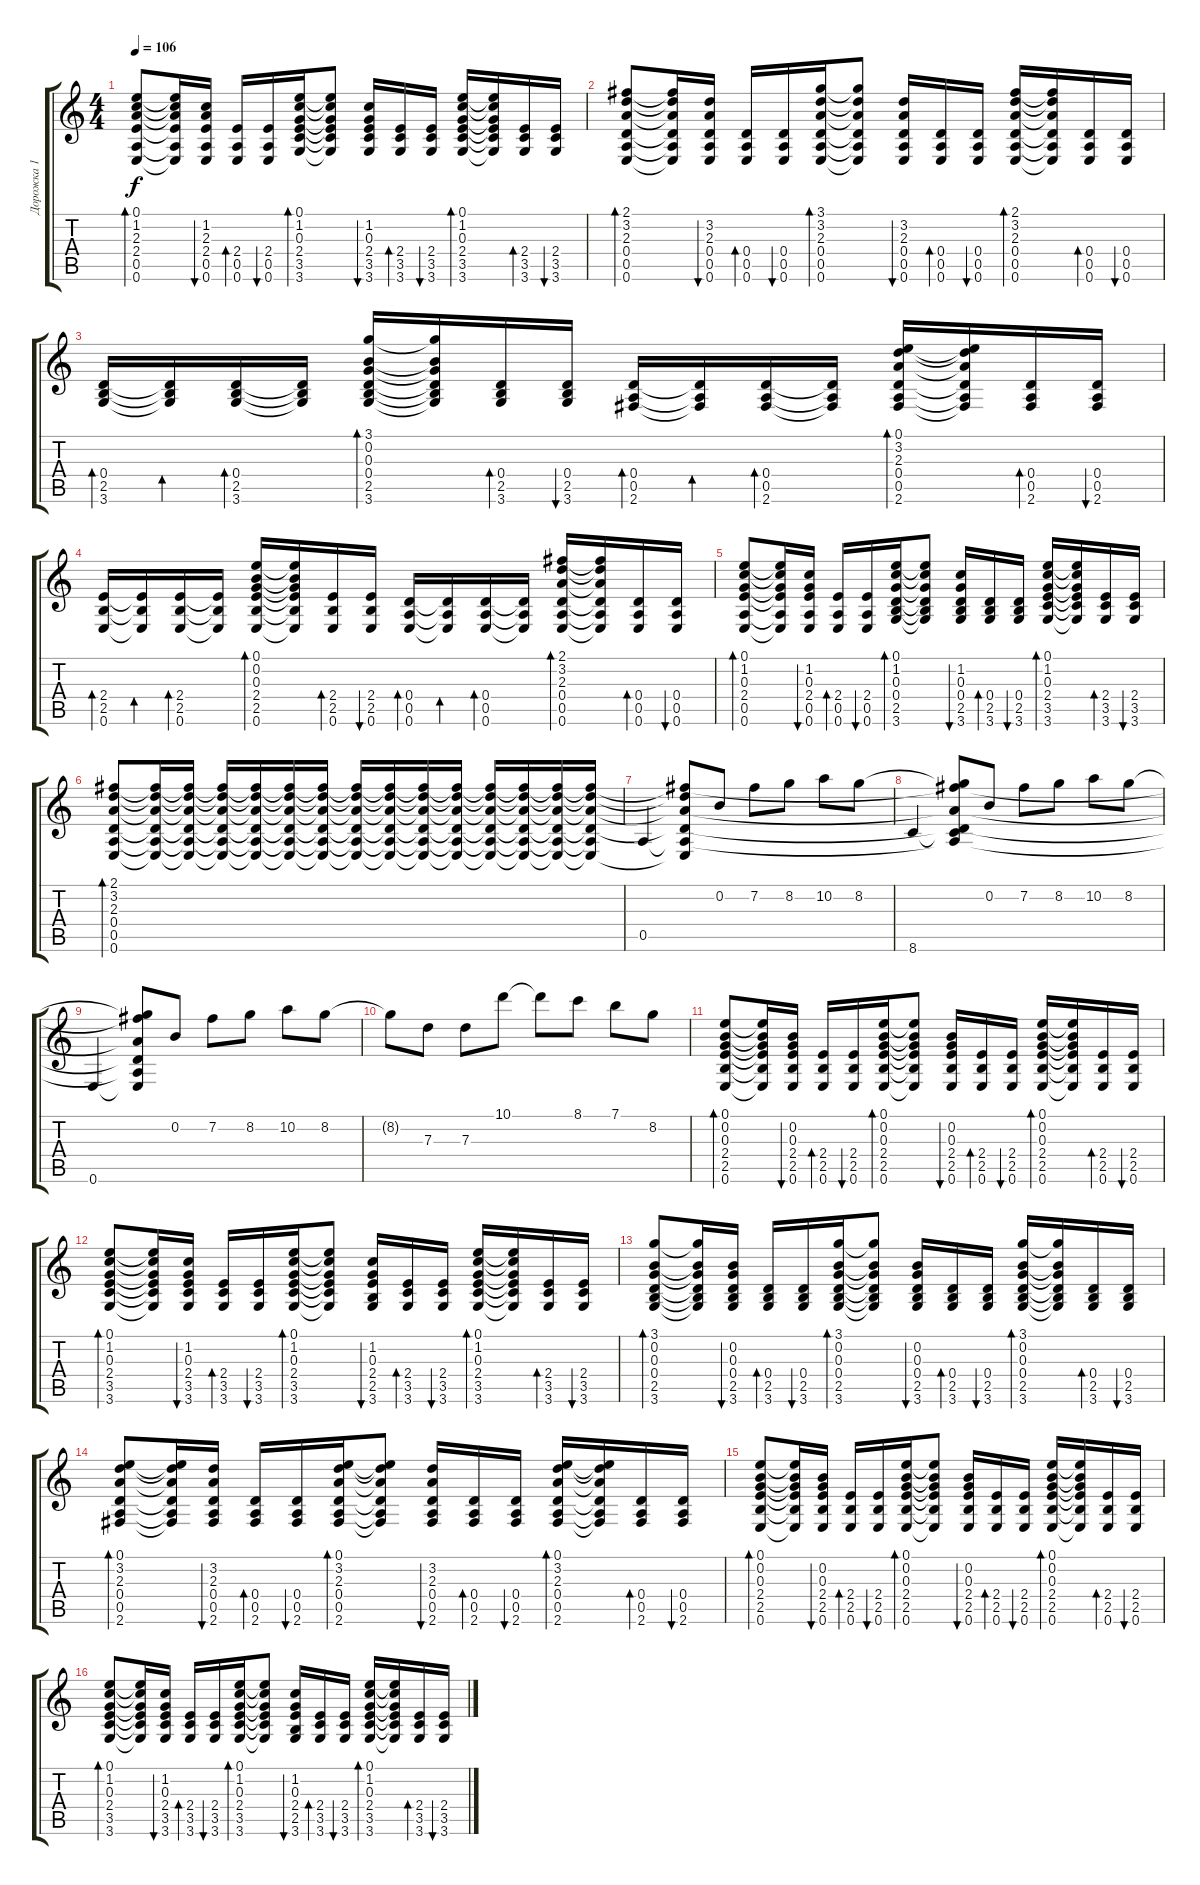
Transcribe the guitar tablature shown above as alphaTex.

\track ("Дорожка 1" "Дорожка 1") {instrument acousticguitarsteel}
\staff {score tabs}
\tuning (E4 B3 G3 D3 A2 E2) {hide}
\ts (4 4)
\tempo 106
\clef g2
\ks c
(0.1 1.2 2.3 2.4 0.5 0.6).8{bd 60 dy f} (0.1{t} 1.2{t} 2.3{t} 2.4{t} 0.5{t} 0.6{t}).16 (1.2 2.3 2.4 0.5 0.6).16{bu 60} (2.4 0.5 0.6).16{bd 60} (2.4 0.5 0.6).16{bu 60} (0.1 1.2 0.3 2.4 3.5 3.6).16{bd 60} (0.1{t} 1.2{t} 0.3{t} 2.4{t} 3.5{t} 3.6{t}).8 (1.2 0.3 2.4 3.5 3.6).16{bu 60} (2.4 3.5 3.6).16{bd 60} (2.4 3.5 3.6).16{bu 60} (0.1 1.2 0.3 2.4 3.5 3.6).16{bd 60} (0.1{t} 1.2{t} 0.3{t} 2.4{t} 3.5{t} 3.6{t}).16 (2.4 3.5 3.6).16{bd 60} (2.4 3.5 3.6).16{bu 60} |
(2.1 3.2 2.3 0.4 0.5 0.6).8{bd 60} (2.1{t} 3.2{t} 2.3{t} 0.4{t} 0.5{t} 0.6{t}).16 (3.2 2.3 0.4 0.5 0.6).16{bu 60} (0.4 0.5 0.6).16{bd 60} (0.4 0.5 0.6).16{bu 60} (3.1 3.2 2.3 0.4 0.5 0.6).16{bd 60} (3.1{t} 3.2{t} 2.3{t} 0.4{t} 0.5{t} 0.6{t}).8 (3.2 2.3 0.4 0.5 0.6).16{bu 60} (0.4 0.5 0.6).16{bd 60} (0.4 0.5 0.6).16{bu 60} (2.1 3.2 2.3 0.4 0.5 0.6).16{bd 60} (2.1{t} 3.2{t} 2.3{t} 0.4{t} 0.5{t} 0.6{t}).16 (0.4 0.5 0.6).16{bd 60} (0.4 0.5 0.6).16{bu 60} |
(0.4 2.5 3.6).16{bd 60} (0.4{t} 2.5{t} 3.6{t}).16{bd 60} (0.4 2.5 3.6).16{bd 60} (0.4{t} 2.5{t} 3.6{t}).16 (3.1 0.2 0.3 0.4 2.5 3.6).16{bd 60} (3.1{t} 0.2{t} 0.3{t} 0.4{t} 2.5{t} 3.6{t}).16 (0.4 2.5 3.6).16{bd 60} (0.4 2.5 3.6).16{bu 60} (0.4 0.5 2.6).16{bd 60} (0.4{t} 0.5{t} 2.6{t}).16{bd 60} (0.4 0.5 2.6).16{bd 60} (0.4{t} 0.5{t} 2.6{t}).16 (0.1 3.2 2.3 0.4 0.5 2.6).16{bd 60} (0.1{t} 3.2{t} 2.3{t} 0.4{t} 0.5{t} 2.6{t}).16 (0.4 0.5 2.6).16{bd 60} (0.4 0.5 2.6).16{bu 60} |
(2.4 2.5 0.6).16{bd 60} (2.4{t} 2.5{t} 0.6{t}).16{bd 60} (2.4 2.5 0.6).16{bd 60} (2.4{t} 2.5{t} 0.6{t}).16 (0.1 0.2 0.3 2.4 2.5 0.6).16{bd 60} (0.1{t} 0.2{t} 0.3{t} 2.4{t} 2.5{t} 0.6{t}).16 (2.4 2.5 0.6).16{bd 60} (2.4 2.5 0.6).16{bu 60} (0.4 0.5 0.6).16{bd 60} (0.4{t} 0.5{t} 0.6{t}).16{bd 60} (0.4 0.5 0.6).16{bd 60} (0.4{t} 0.5{t} 0.6{t}).16 (2.1 3.2 2.3 0.4 0.5 0.6).16{bd 60} (2.1{t} 3.2{t} 2.3{t} 0.4{t} 0.5{t} 0.6{t}).16 (0.4 0.5 0.6).16{bd 60} (0.4 0.5 0.6).16{bu 60} |
(0.1 1.2 0.3 2.4 0.5 0.6).8{bd 60} (0.1{t} 1.2{t} 0.3{t} 2.4{t} 0.5{t} 0.6{t}).16 (1.2 0.3 2.4 0.5 0.6).16{bu 60} (2.4 0.5 0.6).16{bd 60} (2.4 0.5 0.6).16{bu 60} (0.1 1.2 0.3 0.4 2.5 3.6).16{bd 60} (0.1{t} 1.2{t} 0.3{t} 0.4{t} 2.5{t} 3.6{t}).8 (1.2 0.3 0.4 2.5 3.6).16{bu 60} (0.4 2.5 3.6).16{bd 60} (0.4 2.5 3.6).16{bu 60} (0.1 1.2 0.3 2.4 3.5 3.6).16{bd 60} (0.1{t} 1.2{t} 0.3{t} 2.4{t} 3.5{t} 3.6{t}).16 (2.4 3.5 3.6).16{bd 60} (2.4 3.5 3.6).16{bu 60} |
(2.1 3.2 2.3 0.4 0.5 0.6).8{bd 60} (2.1{t} 3.2{t} 2.3{t} 0.4{t} 0.5{t} 0.6{t}).16 (2.1{t} 3.2{t} 2.3{t} 0.4{t} 0.5{t} 0.6{t}).16 (2.1{t} 3.2{t} 2.3{t} 0.4{t} 0.5{t} 0.6{t}).16 (2.1{t} 3.2{t} 2.3{t} 0.4{t} 0.5{t} 0.6{t}).16 (2.1{t} 3.2{t} 2.3{t} 0.4{t} 0.5{t} 0.6{t}).16 (2.1{t} 3.2{t} 2.3{t} 0.4{t} 0.5{t} 0.6{t}).16 (2.1{t} 3.2{t} 2.3{t} 0.4{t} 0.5{t} 0.6{t}).16 (2.1{t} 3.2{t} 2.3{t} 0.4{t} 0.5{t} 0.6{t}).16 (2.1{t} 3.2{t} 2.3{t} 0.4{t} 0.5{t} 0.6{t}).16 (2.1{t} 3.2{t} 2.3{t} 0.4{t} 0.5{t} 0.6{t}).16 (2.1{t} 3.2{t} 2.3{t} 0.4{t} 0.5{t} 0.6{t}).16 (2.1{t} 3.2{t} 2.3{t} 0.4{t} 0.5{t} 0.6{t}).16 (2.1{t} 3.2{t} 2.3{t} 0.4{t} 0.5{t} 0.6{t}).16 (2.1{t} 3.2{t} 2.3{t} 0.4{t} 0.5{t} 0.6{t}).16 |
0.5.4 (2.1{t} 3.2{t} 2.3{t} 0.4{t} 0.5{t} 0.6{t}).8 0.2.8 7.2.8 8.2.8 10.2.8 8.2.8 |
8.6.4 (2.1{t} 8.2{t} 2.3{t} 0.4{t} 0.5{t} 8.6{t}).8 0.2.8 7.2.8 8.2.8 10.2.8 8.2.8 |
0.6.4 (2.1{t} 8.2{t} 2.3{t} 0.4{t} 0.5{t} 0.6{t}).8 0.2.8 7.2.8 8.2.8 10.2.8 8.2.8 |
8.2{t}.8 7.3.8 7.3.8 10.1.8 10.1{t}.8 8.1.8 7.1.8 8.2.8 |
(0.1 0.2 0.3 2.4 2.5 0.6).8{bd 60 volume 10 instrument acousticguitarsteel} (0.1{t} 0.2{t} 0.3{t} 2.4{t} 2.5{t} 0.6{t}).16 (0.2 0.3 2.4 2.5 0.6).16{bu 60} (2.4 2.5 0.6).16{bd 60} (2.4 2.5 0.6).16{bu 60} (0.1 0.2 0.3 2.4 2.5 0.6).16{bd 60} (0.1{t} 0.2{t} 0.3{t} 2.4{t} 2.5{t} 0.6{t}).8 (0.2 0.3 2.4 2.5 0.6).16{bu 60} (2.4 2.5 0.6).16{bd 60} (2.4 2.5 0.6).16{bu 60} (0.1 0.2 0.3 2.4 2.5 0.6).16{bd 60} (0.1{t} 0.2{t} 0.3{t} 2.4{t} 2.5{t} 0.6{t}).16 (2.4 2.5 0.6).16{bd 60} (2.4 2.5 0.6).16{bu 60} |
(0.1 1.2 0.3 2.4 3.5 3.6).8{bd 60} (0.1{t} 1.2{t} 0.3{t} 2.4{t} 3.5{t} 3.6{t}).16 (1.2 0.3 2.4 3.5 3.6).16{bu 60} (2.4 3.5 3.6).16{bd 60} (2.4 3.5 3.6).16{bu 60} (0.1 1.2 0.3 2.4 3.5 3.6).16{bd 60} (0.1{t} 1.2{t} 0.3{t} 2.4{t} 3.5{t} 3.6{t}).8 (1.2 0.3 2.4 2.5 3.6).16{bu 60} (2.4 3.5 3.6).16{bd 60} (2.4 3.5 3.6).16{bu 60} (0.1 1.2 0.3 2.4 3.5 3.6).16{bd 60} (0.1{t} 1.2{t} 0.3{t} 2.4{t} 3.5{t} 3.6{t}).16 (2.4 3.5 3.6).16{bd 60} (2.4 3.5 3.6).16{bu 60} |
(3.1 0.2 0.3 0.4 2.5 3.6).8{bd 60} (3.1{t} 0.2{t} 0.3{t} 0.4{t} 2.5{t} 3.6{t}).16 (0.2 0.3 0.4 2.5 3.6).16{bu 60} (0.4 2.5 3.6).16{bd 60} (0.4 2.5 3.6).16{bu 60} (3.1 0.2 0.3 0.4 2.5 3.6).16{bd 60} (3.1{t} 0.2{t} 0.3{t} 0.4{t} 2.5{t} 3.6{t}).8 (0.2 0.3 0.4 2.5 3.6).16{bu 60} (0.4 2.5 3.6).16{bd 60} (0.4 2.5 3.6).16{bu 60} (3.1 0.2 0.3 0.4 2.5 3.6).16{bd 60} (3.1{t} 0.2{t} 0.3{t} 0.4{t} 2.5{t} 3.6{t}).16 (0.4 2.5 3.6).16{bd 60} (0.4 2.5 3.6).16{bu 60} |
(0.1 3.2 2.3 0.4 0.5 2.6).8{bd 60} (0.1{t} 3.2{t} 2.3{t} 0.4{t} 0.5{t} 2.6{t}).16 (3.2 2.3 0.4 0.5 2.6).16{bu 60} (0.4 0.5 2.6).16{bd 60} (0.4 0.5 2.6).16{bu 60} (0.1 3.2 2.3 0.4 0.5 2.6).16{bd 60} (0.1{t} 3.2{t} 2.3{t} 0.4{t} 0.5{t} 2.6{t}).8 (3.2 2.3 0.4 0.5 2.6).16{bu 60} (0.4 0.5 2.6).16{bd 60} (0.4 0.5 2.6).16{bu 60} (0.1 3.2 2.3 0.4 0.5 2.6).16{bd 60} (0.1{t} 3.2{t} 2.3{t} 0.4{t} 0.5{t} 2.6{t}).16 (0.4 0.5 2.6).16{bd 60} (0.4 0.5 2.6).16{bu 60} |
(0.1 0.2 0.3 2.4 2.5 0.6).8{bd 60} (0.1{t} 0.2{t} 0.3{t} 2.4{t} 2.5{t} 0.6{t}).16 (0.2 0.3 2.4 2.5 0.6).16{bu 60} (2.4 2.5 0.6).16{bd 60} (2.4 2.5 0.6).16{bu 60} (0.1 0.2 0.3 2.4 2.5 0.6).16{bd 60} (0.1{t} 0.2{t} 0.3{t} 2.4{t} 2.5{t} 0.6{t}).8 (0.2 0.3 2.4 2.5 0.6).16{bu 60} (2.4 2.5 0.6).16{bd 60} (2.4 2.5 0.6).16{bu 60} (0.1 0.2 0.3 2.4 2.5 0.6).16{bd 60} (0.1{t} 0.2{t} 0.3{t} 2.4{t} 2.5{t} 0.6{t}).16 (2.4 2.5 0.6).16{bd 60} (2.4 2.5 0.6).16{bu 60} |
(0.1 1.2 0.3 2.4 3.5 3.6).8{bd 60} (0.1{t} 1.2{t} 0.3{t} 2.4{t} 3.5{t} 3.6{t}).16 (1.2 0.3 2.4 3.5 3.6).16{bu 60} (2.4 3.5 3.6).16{bd 60} (2.4 3.5 3.6).16{bu 60} (0.1 1.2 0.3 2.4 3.5 3.6).16{bd 60} (0.1{t} 1.2{t} 0.3{t} 2.4{t} 3.5{t} 3.6{t}).8 (1.2 0.3 2.4 2.5 3.6).16{bu 60} (2.4 3.5 3.6).16{bd 60} (2.4 3.5 3.6).16{bu 60} (0.1 1.2 0.3 2.4 3.5 3.6).16{bd 60} (0.1{t} 1.2{t} 0.3{t} 2.4{t} 3.5{t} 3.6{t}).16 (2.4 3.5 3.6).16{bd 60} (2.4 3.5 3.6).16{bu 60}
